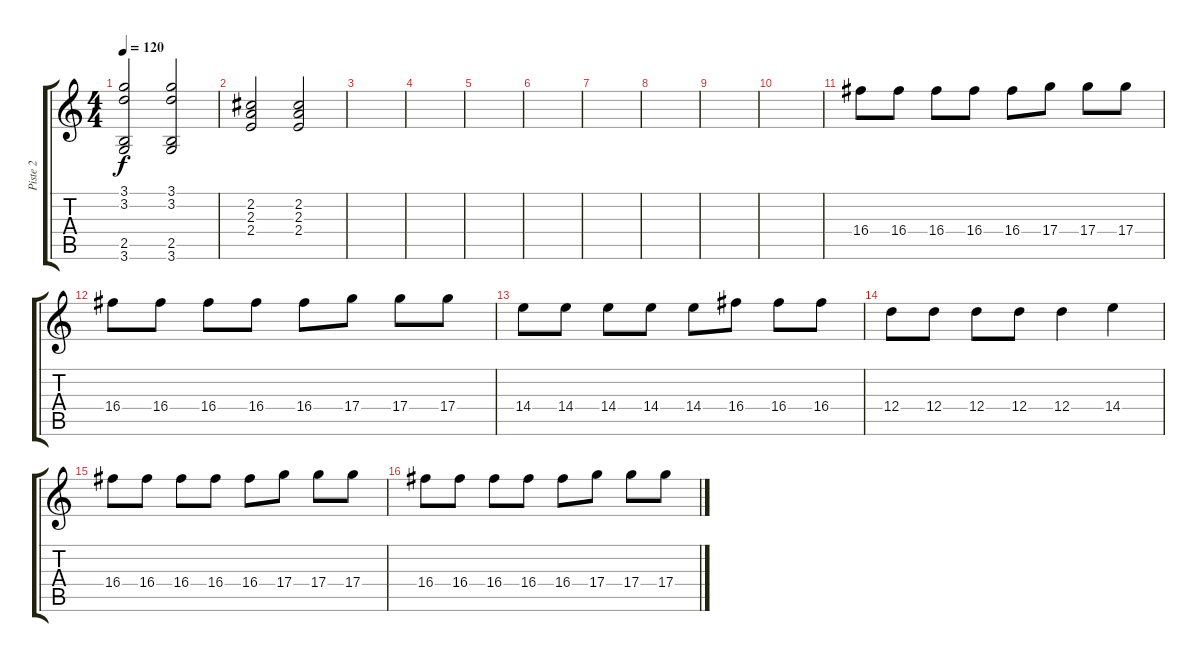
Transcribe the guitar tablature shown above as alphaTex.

\track ("Piste 2" "Piste 2") {instrument acousticguitarsteel}
\staff {score tabs}
\tuning (E4 B3 G3 D3 A2 E2) {hide}
\ts (4 4)
\tempo 120
\clef g2
\ks c
(3.1 3.2 2.5 3.6).2{dy f} (3.1 3.2 2.5 3.6).2 |
(2.2 2.3 2.4).2 (2.2 2.3 2.4).2 |
|
|
|
|
|
|
|
|
16.4.8 16.4.8 16.4.8 16.4.8 16.4.8 17.4.8 17.4.8 17.4.8 |
16.4.8 16.4.8 16.4.8 16.4.8 16.4.8 17.4.8 17.4.8 17.4.8 |
14.4.8 14.4.8 14.4.8 14.4.8 14.4.8 16.4.8 16.4.8 16.4.8 |
12.4.8 12.4.8 12.4.8 12.4.8 12.4.4 14.4.4 |
16.4.8 16.4.8 16.4.8 16.4.8 16.4.8 17.4.8 17.4.8 17.4.8 |
16.4.8 16.4.8 16.4.8 16.4.8 16.4.8 17.4.8 17.4.8 17.4.8
